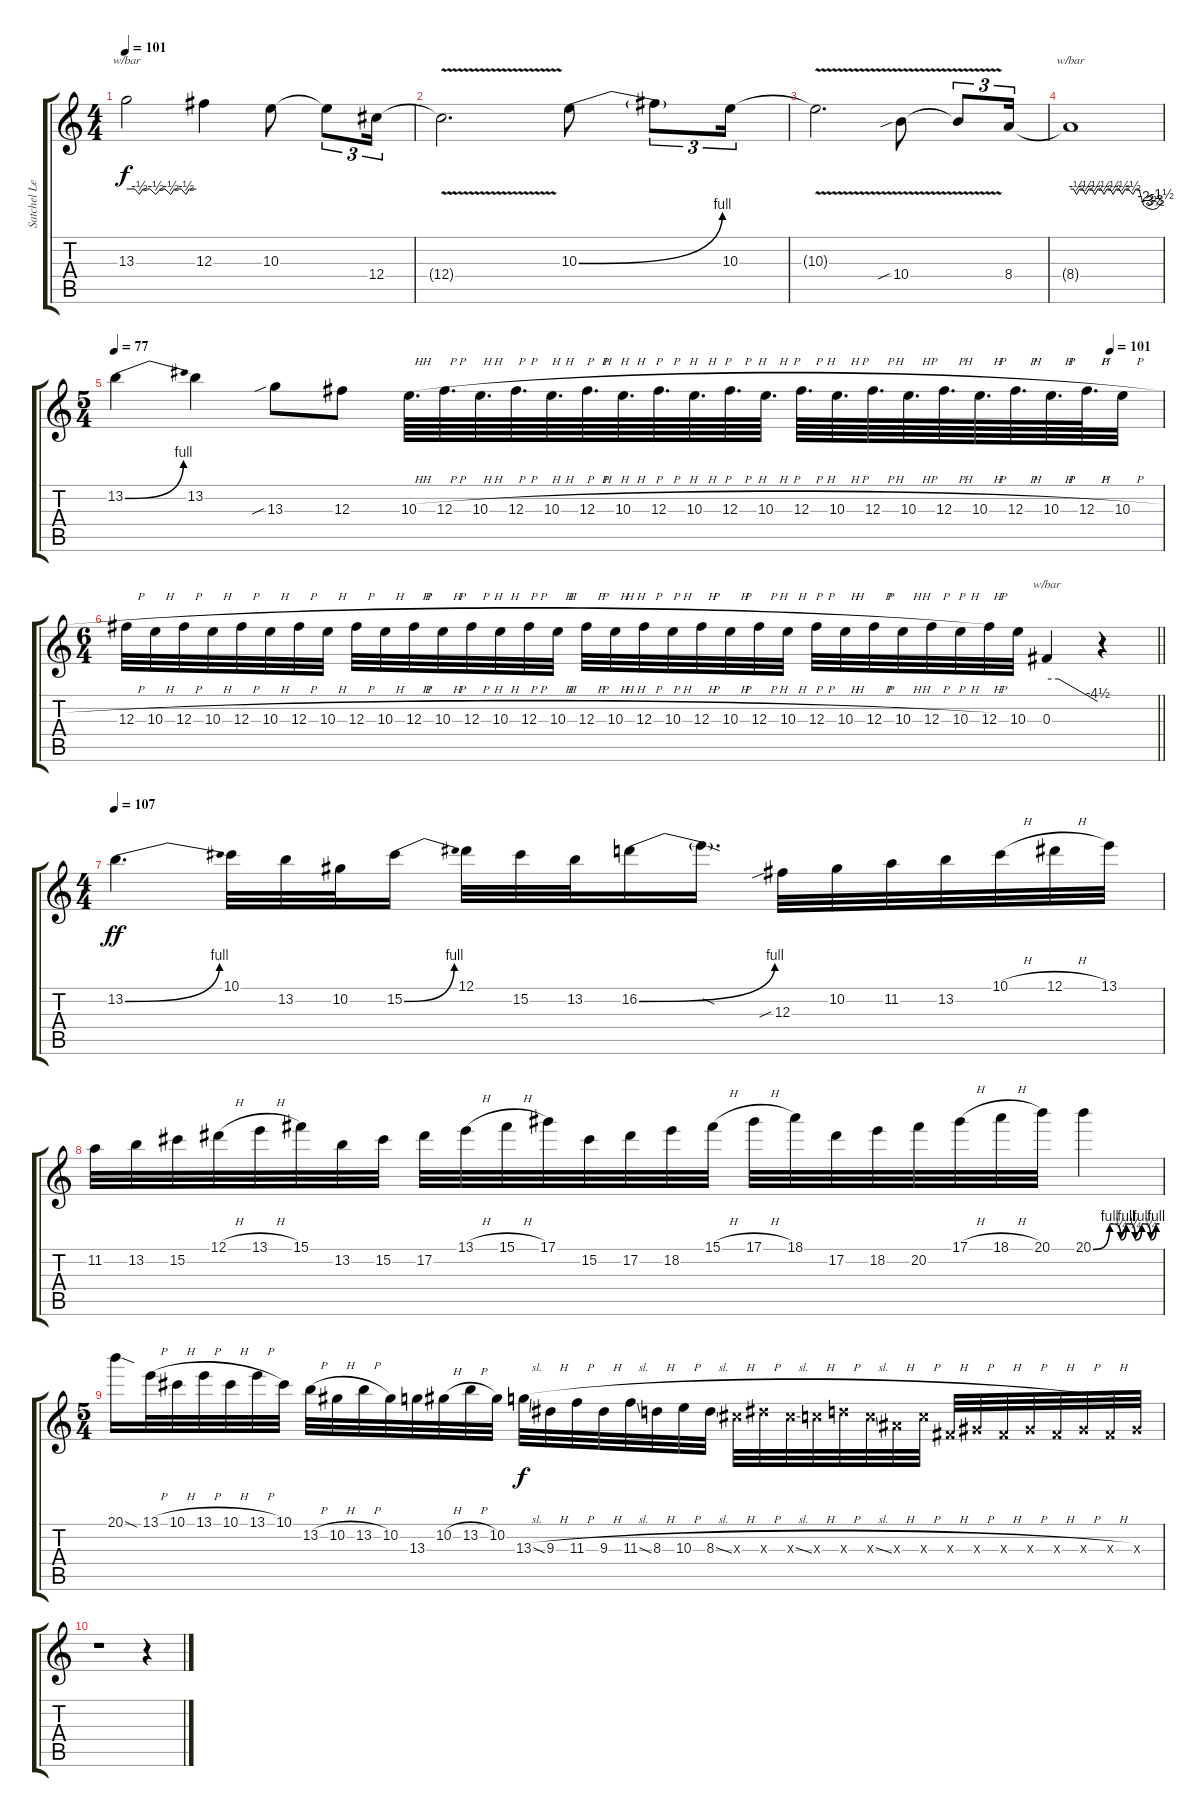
\track ("Satchel Lead" "Satchel Le") {instrument distortionguitar}
\staff {score tabs}
\tuning (Eb4 Bb3 Gb3 Db3 Ab2 Db2) {hide}
\ts (4 4)
\tempo 101
\clef g2
\ks c
13.3.2{tbe (custom default 0 0 4 0 7 0 11 -2 14 0 18 0 20 0 25 -2 29 0 33 0 38 -2 41 0 43 0 47 0 51 -2 54 0 56 0 60 0) dy f} 12.3.4 10.3.8 10.3{t}.8{tu (3 2)} 12.4.16{tu (3 2)} |
12.4{v t}.2{d} 10.3{be (bend 0 0 60 4)}.8 10.3{t}.8{tu (3 2)} 10.3.16{tu (3 2)} |
10.3{v t}.2{d} 10.4{v sib}.8 10.4{t}.8{tu (3 2)} 8.4.16{tu (3 2)} |
8.4{t}.1{tbe (custom default 0 0 2 0 4 -2 6 0 8 0 10 -2 12 0 14 0 16 -2 18 0 20 0 22 -2 24 0 26 0 28 -2 30 0 32 0 34 -2 36 0 38 0 41 -2 43 0 45 0 48 -8 51 -12 54 -14 57 -12 60 -6)} |
\ts (5 4)
\tempo 77
\tempo (101 0.95)
13.2{be (bend 0 0 60 4)}.4 13.2.4 13.3{sib}.8 12.3.8 10.3{h}.64{d} 12.3{h}.64{d} 10.3{h}.64{d} 12.3{h}.64{d} 10.3{h}.64{d} 12.3{h}.64{d} 10.3{h}.64{d} 12.3{h}.64{d} 10.3{h}.64{d} 12.3{h}.64{d} 10.3{h}.64{d} 12.3{h}.64{d} 10.3{h}.64{d} 12.3{h}.64{d} 10.3{h}.64{d} 12.3{h}.64{d} 10.3{h}.64{d} 12.3{h}.64{d} 10.3{h}.64{d} 12.3{h}.64{d} 10.3{h}.32 |
\ts (6 4)
\barLineRight lightlight
12.3{h}.32 10.3{h}.32 12.3{h}.32 10.3{h}.32 12.3{h}.32 10.3{h}.32 12.3{h}.32 10.3{h}.32 12.3{h}.32 10.3{h}.32 12.3{h}.32 10.3{h}.32 12.3{h}.32 10.3{h}.32 12.3{h}.32 10.3{h}.32 12.3{h}.32 10.3{h}.32 12.3{h}.32 10.3{h}.32 12.3{h}.32 10.3{h}.32 12.3{h}.32 10.3{h}.32 12.3{h}.32 10.3{h}.32 12.3{h}.32 10.3{h}.32 12.3{h}.32 10.3{h}.32 12.3{h}.32 10.3.32 0.3.4{tbe (custom default 0 0 14 0 60 -18)} r.4 |
\ts (4 4)
\section ("" "")
\tempo 107
13.2{be (bend 0 0 60 4)}.4{d dy ff} 10.1.32 13.2.32 10.2.32 15.2{be (bend 0 0 60 4)}.16 12.1.32 15.2.32 13.2.32 16.2{be (bend 0 0 60 4)}.16 16.2{sod t}.16{d} 12.3{sib}.32 10.2.32 11.2.32 13.2.32 10.1{h}.32 12.1{h}.32 13.1.32 |
11.2.32 13.2.32 15.2.32 12.1{h}.32 13.1{h}.32 15.1.32 13.2.32 15.2.32 17.2.32 13.1{h}.32 15.1{h}.32 17.1.32 15.2.32 17.2.32 18.2.32 15.1{h}.32 17.1{h}.32 18.1.32 17.2.32 18.2.32 20.2.32 17.1{h}.32 18.1{h}.32 20.1.32 20.1{be (custom 0 0 15 4 18 4 25 1 30 4 33 4 38 1 44 4 46 4 52 1 57 4 60 4)}.4 |
\ts (5 4)
20.1{sod}.16 13.1{h}.32 10.1{h}.32 13.1{h}.32 10.1{h}.32 13.1{h}.32 10.1.32 13.2{h}.32 10.2{h}.32 13.2{h}.32 10.2.32 13.3.32 10.2{h}.32 13.2{h}.32 10.2.32 13.3{sl}.32{dy f} 9.3{h}.32 11.3{h}.32 9.3{h}.32 11.3{sl}.32 8.3{h}.32 10.3{h}.32 8.3{sl}.32 7.3{h x}.32 9.3{h x}.32 7.3{sl x}.32 6.3{h x}.32 8.3{h x}.32 6.3{sl x}.32 4.3{h x}.32 6.3{h x}.32 0.3{h x}.32 2.3{h x}.32 0.3{h x}.32 2.3{h x}.32 0.3{h x}.32 2.3{h x}.32 0.3{h x}.32 2.3{x}.32 |
r.1 r.4
